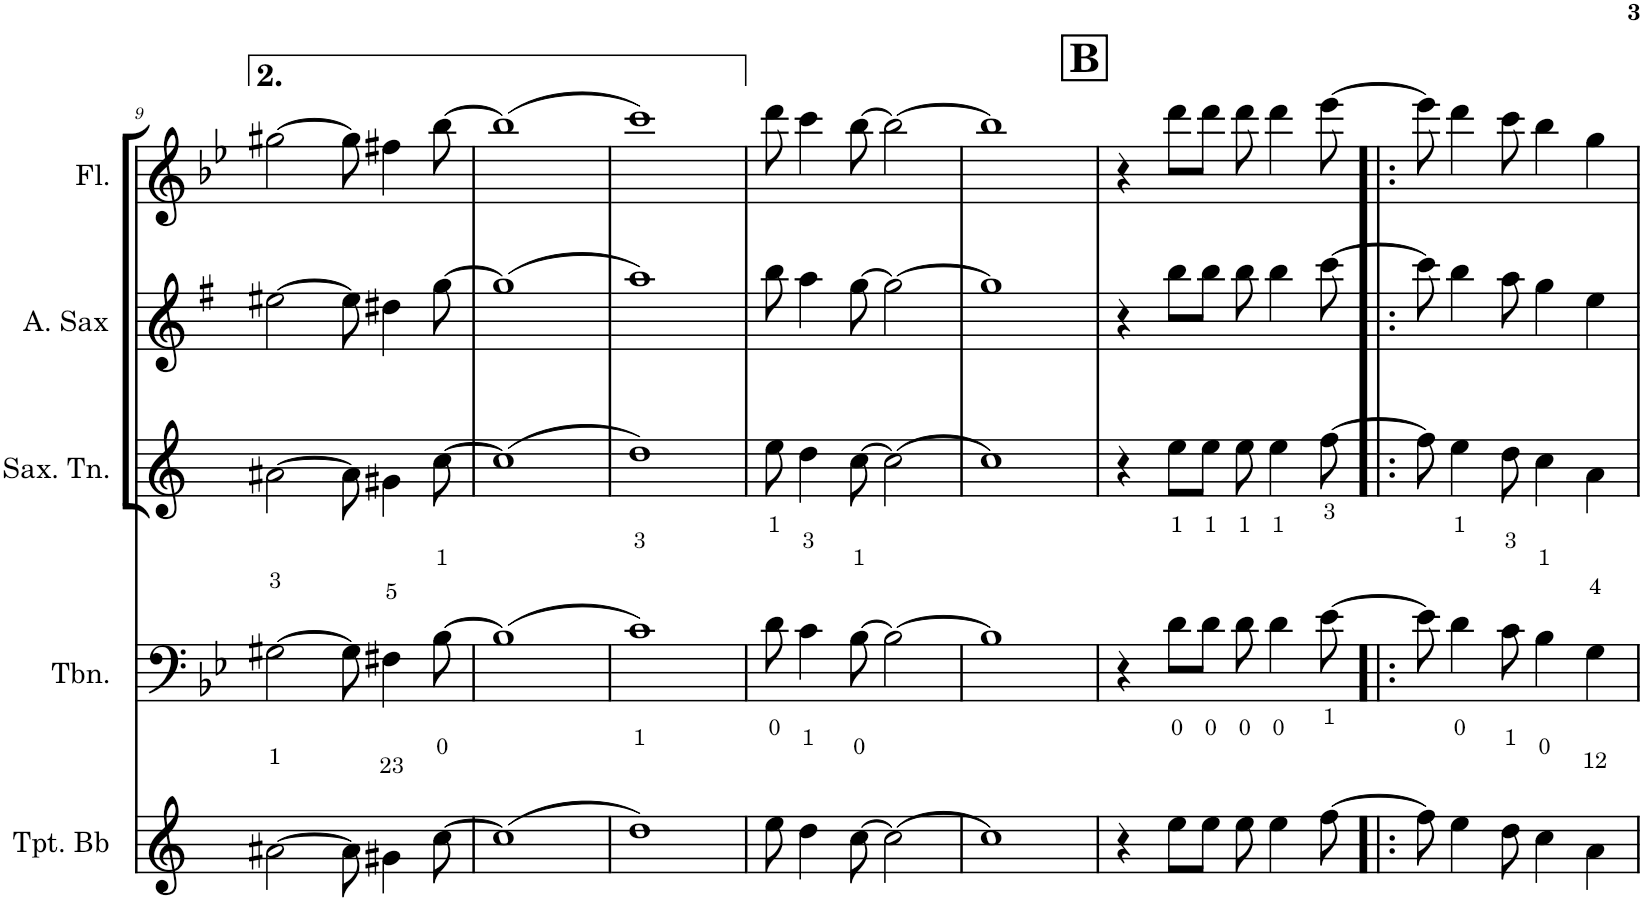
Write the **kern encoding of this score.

**kern	**kern	**kern	**kern	**kern
*part5	*part4	*part3	*part2	*part1
*staff5	*staff4	*staff3	*staff2	*staff1
*I"Trompete Bb	*I"Trombone	*I"Saxofone Tenor	*I"Saxofone Alto	*I"Flauta Transversal
*I'Tpt. Bb	*I'Tbn.	*I'Sax. Tn.	*	*I'Fl.
!!LO:PB:g=z
*clefG2	*clefF4	*clefG2	*clefG2	*clefG2
*Trd1c2	*	*Trd8c14	*Trd5c9	*
*k[]	*k[b-e-]	*k[]	*k[f#]	*k[b-e-]
*M4/4	*M4/4	*M4/4	*M4/4	*M4/4
=9	=9	=9	=9	=9
[2a#X\	[2G#X\	[2a#X\	[2ee#X\	[2gg#X\
8a#\]	8G#\]	8a#\]	8ee#\]	8gg#\]
4g#X\	4F#X\	4g#X\	4dd#X\	4ff#X\
[8cc\	[8B-\	[8cc\	[8gg\	[8bb-\
=10	=10	=10	=10	=10
(1cc]	(1B-]	(1cc]	(1gg]	(1bb-]
=11	=11	=11	=11	=11
1dd)	1c)	1dd)	1aa)	1ccc)
=12	=12	=12	=12	=12
8ee\	8d\	8ee\	8bb\	8ddd\
4dd\	4c\	4dd\	4aa\	4ccc\
[8cc\	[8B-\	[8cc\	[8gg\	[8bb-\
2cc\_	2B-\_	2cc\_	2gg\_	2bb-\_
=13	=13	=13	=13	=13
1cc]	1B-]	1cc]	1gg]	1bb-]
!!LO:REH:place=s1:a:B:cj:t=B
=14	=14	=14	=14	=14
4r	4r	4r	4r	4r
8ee\L	8d\L	8ee\L	8bb\L	8ddd\L
8ee\J	8d\J	8ee\J	8bb\J	8ddd\J
8ee\	8d\	8ee\	8bb\	8ddd\
4ee\	4d\	4ee\	4bb\	4ddd\
[8ff\	[8e-\	[8ff\	[8ccc\	[8eee-\
=15!|:	=15!|:	=15!|:	=15!|:	=15!|:
8ff\]	8e-\]	8ff\]	8ccc\]	8eee-\]
4ee\	4d\	4ee\	4bb\	4ddd\
8dd\	8c\	8dd\	8aa\	8ccc\
4cc\	4B-\	4cc\	4gg\	4bb-\
4a\	4G\	4a\	4ee\	4gg\
=	=	=	=	=
*-	*-	*-	*-	*-
